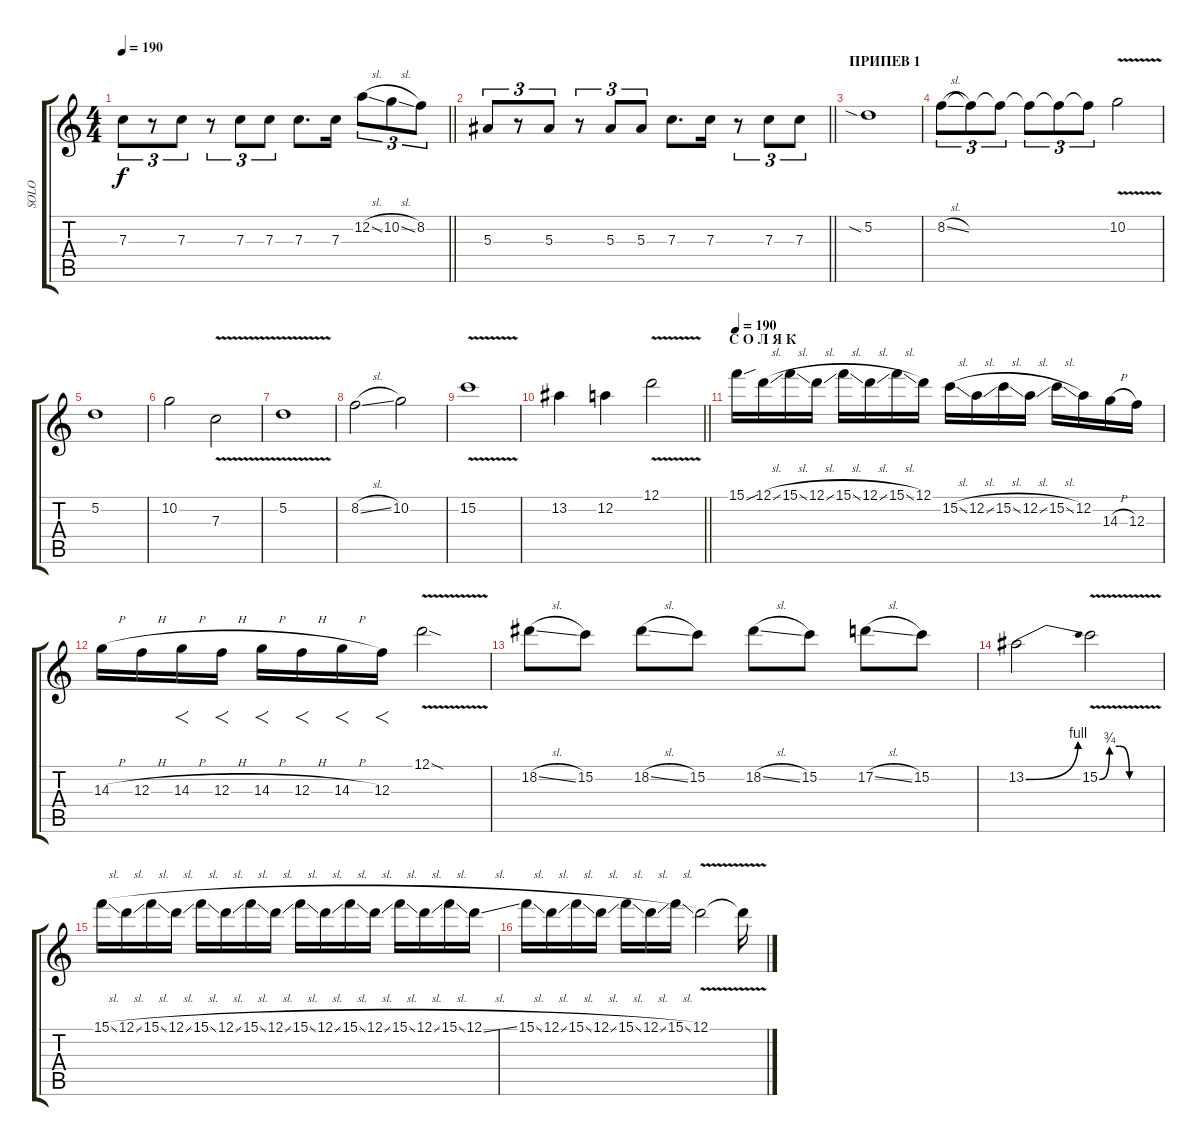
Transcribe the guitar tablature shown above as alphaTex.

\track ("SOLO" "SOLO") {instrument distortionguitar}
\staff {score tabs}
\tuning (D4 A3 F3 C3 G2 D2) {hide}
\ts (4 4)
\tempo 190
\clef g2
\barLineRight lightlight
\ks c
7.3.8{tu (3 2) dy f} r.8{tu (3 2)} 7.3.8{tu (3 2)} r.8{tu (3 2)} 7.3.8{tu (3 2)} 7.3.8{tu (3 2)} 7.3.8{d} 7.3.16 12.2{sl}.8{tu (3 2)} 10.2{sl}.8{tu (3 2)} 8.2.8{tu (3 2)} |
\barLineRight lightlight
5.3.8{tu (3 2)} r.8{tu (3 2)} 5.3.8{tu (3 2)} r.8{tu (3 2)} 5.3.8{tu (3 2)} 5.3.8{tu (3 2)} 7.3.8{d} 7.3.16 r.8{tu (3 2)} 7.3.8{tu (3 2)} 7.3.8{tu (3 2)} |
\section ("" "ПРИПЕВ 1")
5.2{sia}.1 |
8.2{sl}.8{tu (3 2)} 8.2{t}.8{tu (3 2)} 8.2{t}.8{tu (3 2)} 8.2{t}.8{tu (3 2)} 8.2{t}.8{tu (3 2)} 8.2{t}.8{tu (3 2)} 10.2{v}.2 |
5.2.1 |
10.2.2 7.3{v}.2 |
5.2{v}.1 |
8.2{sl}.2 10.2.2 |
15.2{v}.1 |
\barLineRight lightlight
13.2.4 12.2.4 12.1{v}.2 |
\section ("" "С О Л Я К")
\tempo 190
15.1{sou}.16{instrument distortionguitar} 12.1{sl}.16 15.1{sl}.16 12.1{sl}.16 15.1{sl}.16 12.1{sl}.16 15.1{sl}.16 12.1.16 15.2{sl}.16 12.2{sl}.16 15.2{sl}.16 12.2{sl}.16 15.2{sl}.16 12.2.16 14.3{h}.16 12.3.16 |
14.3{h}.16 12.3{h}.16 14.3{h}.16{f} 12.3{h}.16{f} 14.3{h}.16{f} 12.3{h}.16{f} 14.3{h}.16{f} 12.3.16{f} 12.1{v sod}.2 |
18.2{sl}.8 15.2.8 18.2{sl}.8 15.2.8 18.2{sl}.8 15.2.8 17.2{sl}.8 15.2.8 |
13.2{be (bend 0 0 60 4)}.2 15.2{be (custom 0 0 10 3 20 3 30 0 60 0) v}.2 |
15.1{sl}.16 12.1{sl}.16 15.1{sl}.16 12.1{sl}.16 15.1{sl}.16 12.1{sl}.16 15.1{sl}.16 12.1{sl}.16 15.1{sl}.16 12.1{sl}.16 15.1{sl}.16 12.1{sl}.16 15.1{sl}.16 12.1{sl}.16 15.1{sl}.16 12.1{sl}.16 |
15.1{sl}.16 12.1{sl}.16 15.1{sl}.16 12.1{sl}.16 15.1{sl}.16 12.1{sl}.16 15.1{sl}.16 12.1{v}.2 12.1{t}.16
